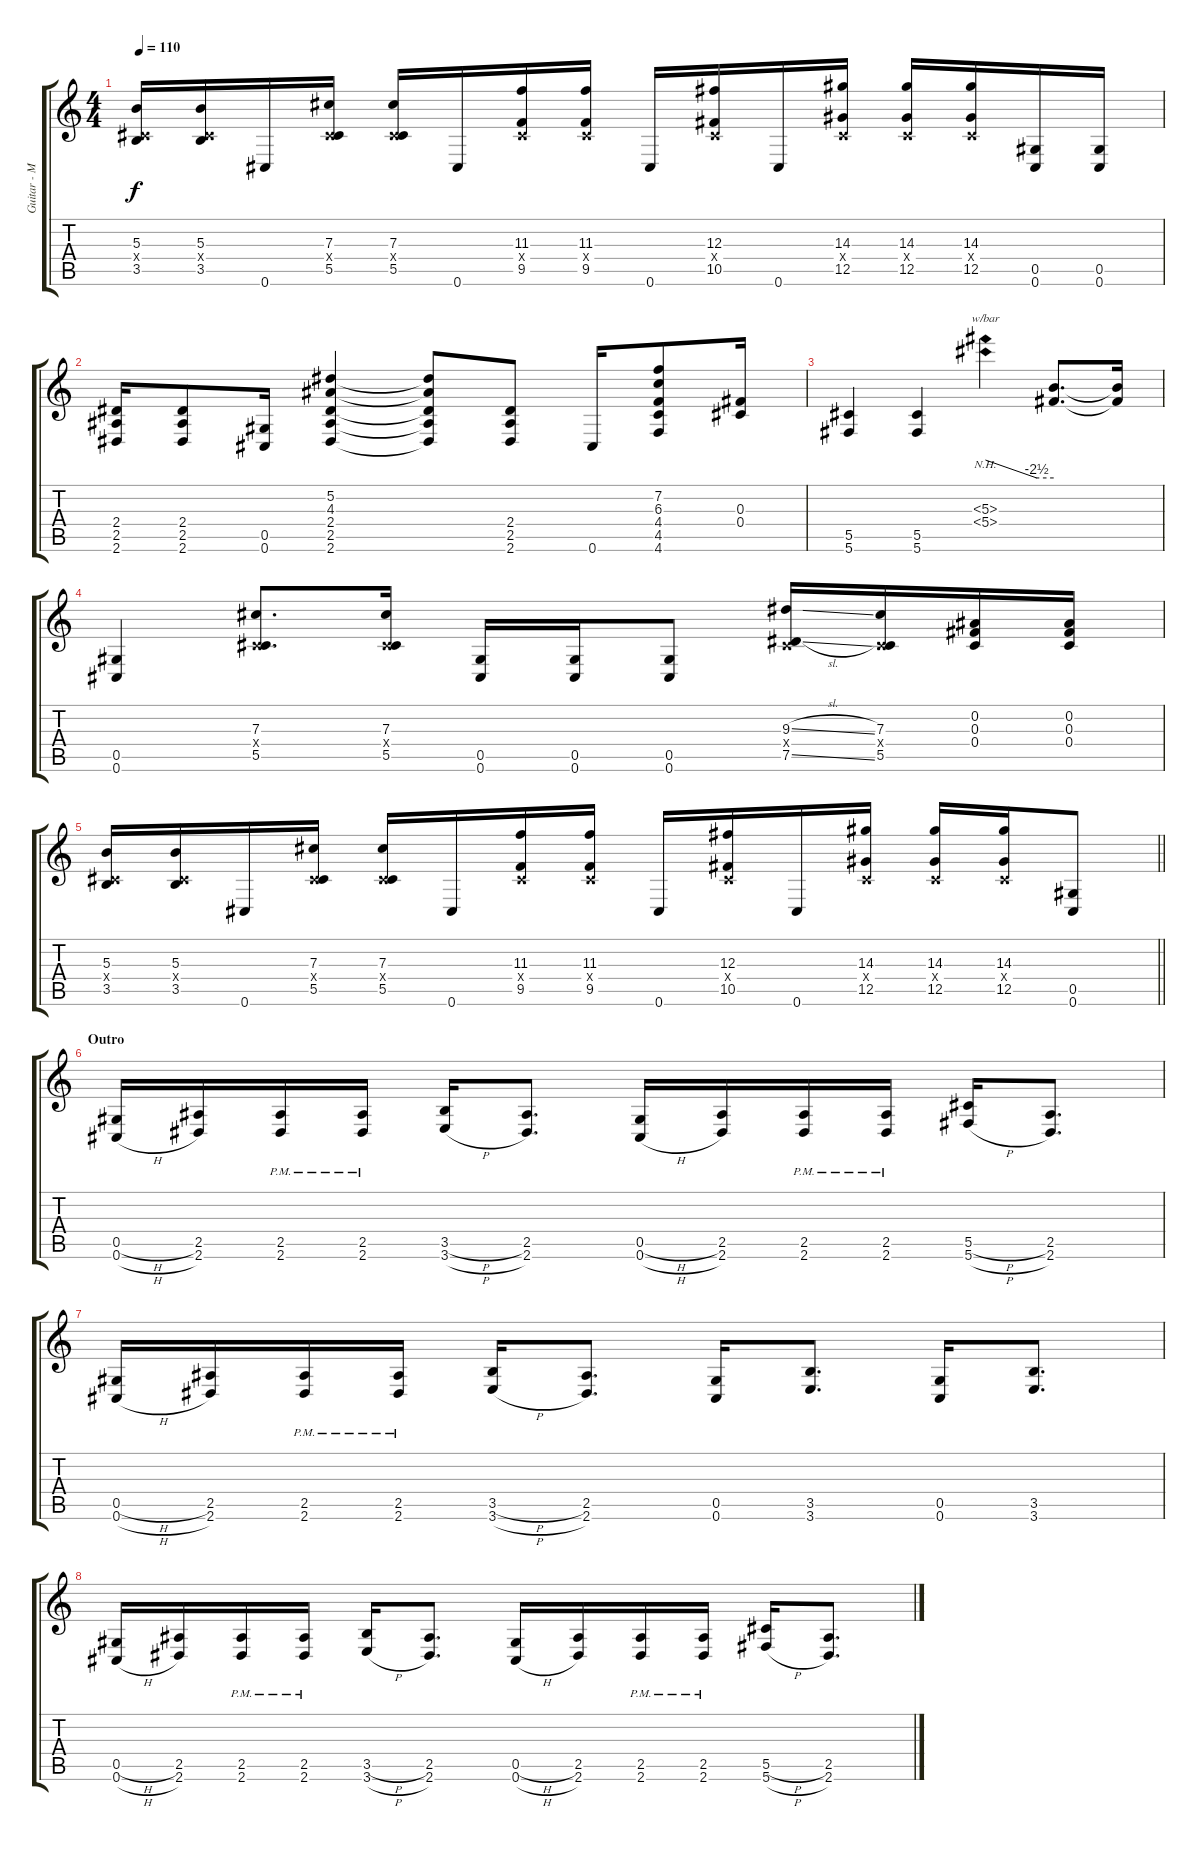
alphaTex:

\track ("Guitar - Mark" "Guitar - M") {instrument distortionguitar}
\staff {score tabs}
\tuning (Eb4 Bb3 Gb3 Db3 Ab2 Db2) {hide}
\ts (4 4)
\tempo 110
\clef g2
\ks c
(5.3 0.4{x} 3.5).16{dy f} (5.3 0.4{x} 3.5).16 0.6.16 (7.3 0.4{x} 5.5).16 (7.3 0.4{x} 5.5).16 0.6.16 (11.3 0.4{x} 9.5).16 (11.3 0.4{x} 9.5).16 0.6.16 (12.3 0.4{x} 10.5).16 0.6.16 (14.3 0.4{x} 12.5).16 (14.3 0.4{x} 12.5).16 (14.3 0.4{x} 12.5).16 (0.5 0.6).16 (0.5 0.6).16 |
(2.4 2.5 2.6).16 (2.4 2.5 2.6).8 (0.5 0.6).16 (5.2 4.3 2.4 2.5 2.6).4 (5.2{t} 4.3{t} 2.4{t} 2.5{t} 2.6{t}).8 (2.4 2.5 2.6).8 0.6.16 (7.2 6.3 4.4 4.5 4.6).8 (0.3 0.4).16 |
(5.5 5.6).4 (5.5 5.6).4 (5.3{nh} 5.4{nh}).4{tbe (custom default 0 0 45 -10 60 -10)} (5.3{t} 5.4{t}).8{d} (5.3{t} 5.4{t}).16 |
(0.5 0.6).4 (7.3 0.4{x} 5.5).8{d} (7.3 0.4{x} 5.5).16 (0.5 0.6).16 (0.5 0.6).16 (0.5 0.6).8 (9.3{sl} 0.4{x} 7.5{sl}).16 (7.3 0.4{x} 5.5).16 (0.2 0.3 0.4).16 (0.2 0.3 0.4).16 |
\barLineRight lightlight
(5.3 0.4{x} 3.5).16 (5.3 0.4{x} 3.5).16 0.6.16 (7.3 0.4{x} 5.5).16 (7.3 0.4{x} 5.5).16 0.6.16 (11.3 0.4{x} 9.5).16 (11.3 0.4{x} 9.5).16 0.6.16 (12.3 0.4{x} 10.5).16 0.6.16 (14.3 0.4{x} 12.5).16 (14.3 0.4{x} 12.5).16 (14.3 0.4{x} 12.5).16 (0.5 0.6).8 |
\section ("" "Outro")
(0.5{h} 0.6{h}).16 (2.5 2.6).16 (2.5{pm} 2.6{pm}).16 (2.5{pm} 2.6{pm}).16 (3.5{h} 3.6{h}).16 (2.5 2.6).8{d} (0.5{h} 0.6{h}).16 (2.5 2.6).16 (2.5{pm} 2.6{pm}).16 (2.5{pm} 2.6{pm}).16 (5.5{h} 5.6{h}).16 (2.5 2.6).8{d} |
(0.5{h} 0.6{h}).16 (2.5 2.6).16 (2.5{pm} 2.6{pm}).16 (2.5{pm} 2.6{pm}).16 (3.5{h} 3.6{h}).16 (2.5 2.6).8{d} (0.5 0.6).16 (3.5 3.6).8{d} (0.5 0.6).16 (3.5 3.6).8{d} |
(0.5{h} 0.6{h}).16 (2.5 2.6).16 (2.5{pm} 2.6{pm}).16 (2.5{pm} 2.6{pm}).16 (3.5{h} 3.6{h}).16 (2.5 2.6).8{d} (0.5{h} 0.6{h}).16 (2.5 2.6).16 (2.5{pm} 2.6{pm}).16 (2.5{pm} 2.6{pm}).16 (5.5{h} 5.6{h}).16 (2.5 2.6).8{d}
